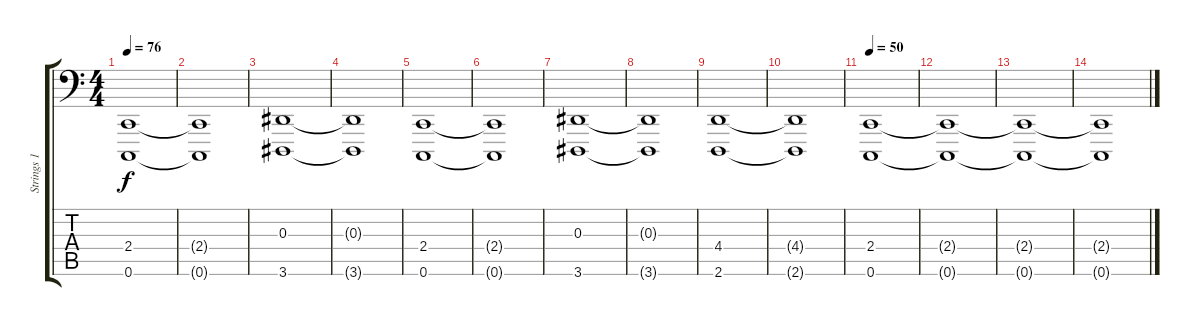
\track ("Strings 1" "Strings 1") {instrument stringensemble1}
\staff {score tabs}
\tuning (C3 G2 Eb2 Bb1 F1 C1) {hide}
\ts (4 4)
\tempo 76
\clef f4
\ks c
(2.4 0.6).1{dy f} |
(2.4{t} 0.6{t}).1 |
(0.3 3.6).1 |
(0.3{t} 3.6{t}).1 |
(2.4 0.6).1 |
(2.4{t} 0.6{t}).1 |
(0.3 3.6).1 |
(0.3{t} 3.6{t}).1 |
(4.4 2.6).1 |
(4.4{t} 2.6{t}).1 |
\tempo 50
(2.4 0.6).1 |
(2.4{t} 0.6{t}).1 |
(2.4{t} 0.6{t}).1 |
(2.4{t} 0.6{t}).1
